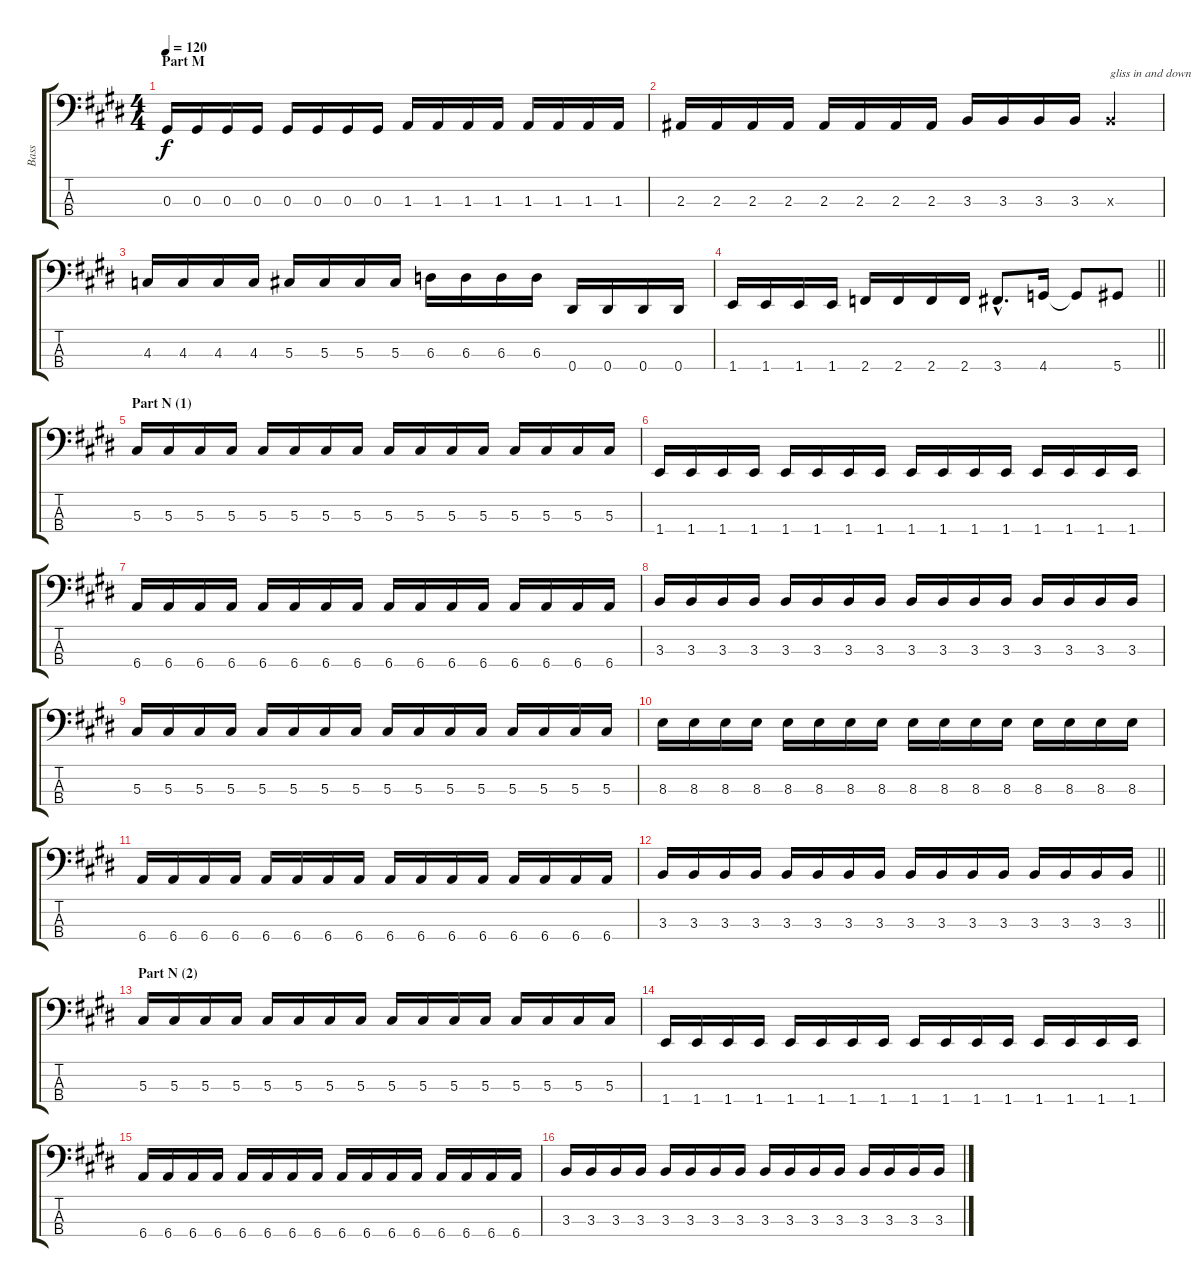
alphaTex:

\track ("Bass" "Bass") {instrument electricbasspick}
\staff {score tabs}
\tuning (Gb2 Db2 Ab1 Eb1) {hide}
\ts (4 4)
\section ("" "Part M")
\tempo 120
\clef f4
\ks e
0.3.16{dy f} 0.3.16 0.3.16 0.3.16 0.3.16 0.3.16 0.3.16 0.3.16 1.3.16 1.3.16 1.3.16 1.3.16 1.3.16 1.3.16 1.3.16 1.3.16 |
2.3.16 2.3.16 2.3.16 2.3.16 2.3.16 2.3.16 2.3.16 2.3.16 3.3.16 3.3.16 3.3.16 3.3.16 3.3{x}.4{txt "gliss in and down"} |
4.3.16 4.3.16 4.3.16 4.3.16 5.3.16 5.3.16 5.3.16 5.3.16 6.3.16 6.3.16 6.3.16 6.3.16 0.4.16 0.4.16 0.4.16 0.4.16 |
\barLineRight lightlight
1.4.16 1.4.16 1.4.16 1.4.16 2.4.16 2.4.16 2.4.16 2.4.16 3.4{hac}.8{d} 4.4.16 4.4{t}.8 5.4.8 |
\section ("" "Part N (1)")
5.3.16 5.3.16 5.3.16 5.3.16 5.3.16 5.3.16 5.3.16 5.3.16 5.3.16 5.3.16 5.3.16 5.3.16 5.3.16 5.3.16 5.3.16 5.3.16 |
1.4.16 1.4.16 1.4.16 1.4.16 1.4.16 1.4.16 1.4.16 1.4.16 1.4.16 1.4.16 1.4.16 1.4.16 1.4.16 1.4.16 1.4.16 1.4.16 |
6.4.16 6.4.16 6.4.16 6.4.16 6.4.16 6.4.16 6.4.16 6.4.16 6.4.16 6.4.16 6.4.16 6.4.16 6.4.16 6.4.16 6.4.16 6.4.16 |
3.3.16 3.3.16 3.3.16 3.3.16 3.3.16 3.3.16 3.3.16 3.3.16 3.3.16 3.3.16 3.3.16 3.3.16 3.3.16 3.3.16 3.3.16 3.3.16 |
5.3.16 5.3.16 5.3.16 5.3.16 5.3.16 5.3.16 5.3.16 5.3.16 5.3.16 5.3.16 5.3.16 5.3.16 5.3.16 5.3.16 5.3.16 5.3.16 |
8.3.16 8.3.16 8.3.16 8.3.16 8.3.16 8.3.16 8.3.16 8.3.16 8.3.16 8.3.16 8.3.16 8.3.16 8.3.16 8.3.16 8.3.16 8.3.16 |
6.4.16 6.4.16 6.4.16 6.4.16 6.4.16 6.4.16 6.4.16 6.4.16 6.4.16 6.4.16 6.4.16 6.4.16 6.4.16 6.4.16 6.4.16 6.4.16 |
\barLineRight lightlight
3.3.16 3.3.16 3.3.16 3.3.16 3.3.16 3.3.16 3.3.16 3.3.16 3.3.16 3.3.16 3.3.16 3.3.16 3.3.16 3.3.16 3.3.16 3.3.16 |
\section ("" "Part N (2)")
5.3.16 5.3.16 5.3.16 5.3.16 5.3.16 5.3.16 5.3.16 5.3.16 5.3.16 5.3.16 5.3.16 5.3.16 5.3.16 5.3.16 5.3.16 5.3.16 |
1.4.16 1.4.16 1.4.16 1.4.16 1.4.16 1.4.16 1.4.16 1.4.16 1.4.16 1.4.16 1.4.16 1.4.16 1.4.16 1.4.16 1.4.16 1.4.16 |
6.4.16 6.4.16 6.4.16 6.4.16 6.4.16 6.4.16 6.4.16 6.4.16 6.4.16 6.4.16 6.4.16 6.4.16 6.4.16 6.4.16 6.4.16 6.4.16 |
3.3.16 3.3.16 3.3.16 3.3.16 3.3.16 3.3.16 3.3.16 3.3.16 3.3.16 3.3.16 3.3.16 3.3.16 3.3.16 3.3.16 3.3.16 3.3.16
